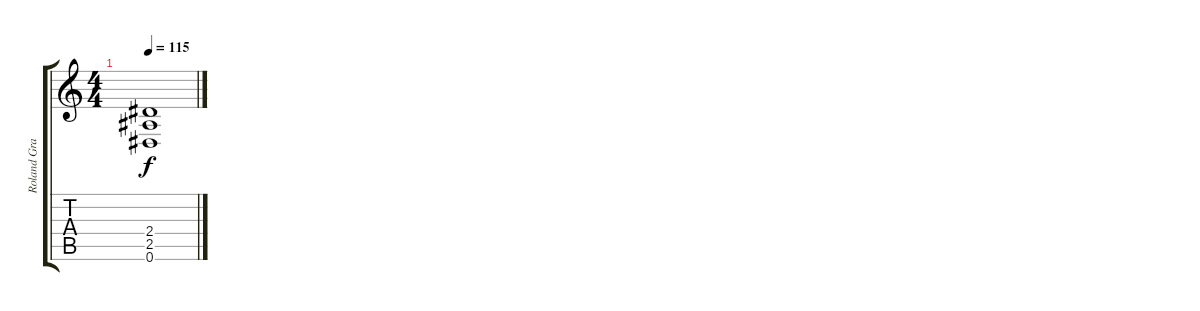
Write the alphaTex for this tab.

\track ("Roland Grapow (Rhythm Guitar)" "Roland Gra") {instrument overdrivenguitar}
\staff {score tabs}
\tuning (Eb4 Bb3 Gb3 Db3 Ab2 Eb2) {hide}
\ts (4 4)
\tempo 115
\clef g2
\ks c
(2.4{t} 2.5{t} 0.6{t}).1{dy f}
